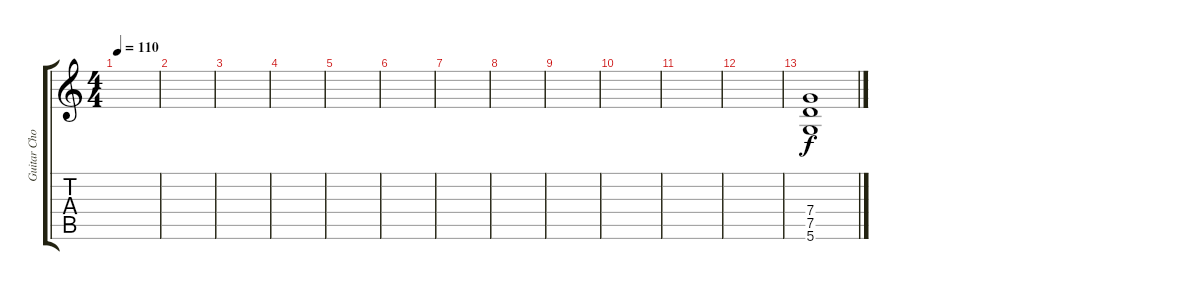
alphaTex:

\track ("Guitar Chords" "Guitar Cho") {instrument distortionguitar}
\staff {score tabs}
\tuning (D4 A3 F3 C3 G2 D2) {hide}
\ts (4 4)
\tempo 110
\clef g2
\ks c
|
|
|
|
|
|
|
|
|
|
|
|
(7.4 7.5 5.6).1
